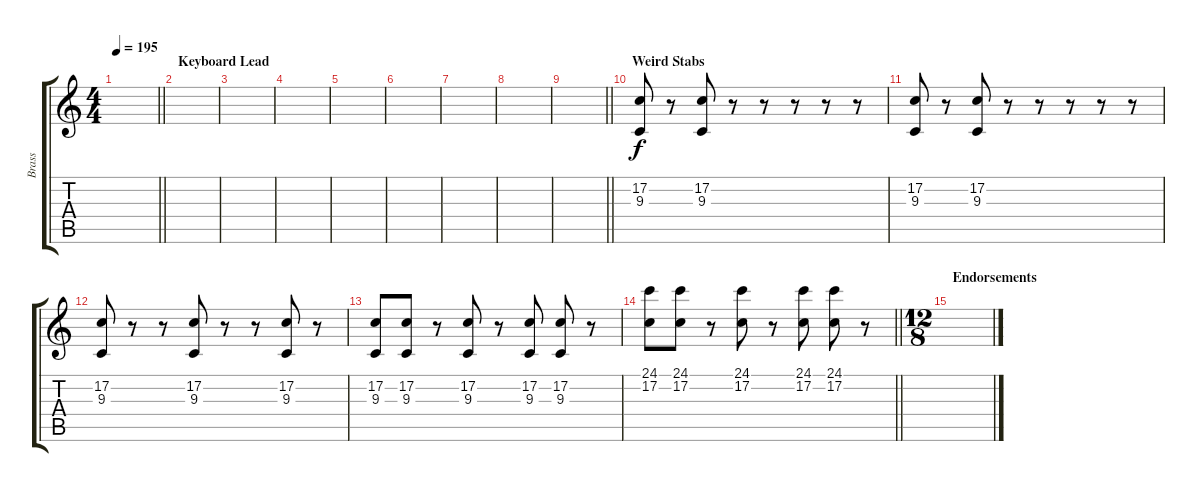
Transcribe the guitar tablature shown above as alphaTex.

\track ("Brass" "Brass") {instrument brasssection}
\staff {score tabs}
\tuning (C4 G3 Eb3 Bb2 F2 C2) {hide}
\ts (4 4)
\tempo 195
\clef g2
\barLineRight lightlight
\ks c
|
\section ("" "Keyboard Lead")
|
|
|
|
|
|
|
\barLineRight lightlight
|
\section ("" "Weird Stabs")
(17.2 9.3).8 r.8 (17.2 9.3).8 r.8 r.8 r.8 r.8 r.8 |
(17.2 9.3).8 r.8 (17.2 9.3).8 r.8 r.8 r.8 r.8 r.8 |
(17.2 9.3).8 r.8 r.8 (17.2 9.3).8 r.8 r.8 (17.2 9.3).8 r.8 |
(17.2 9.3).8 (17.2 9.3).8 r.8 (17.2 9.3).8 r.8 (17.2 9.3).8 (17.2 9.3).8 r.8 |
\barLineRight lightlight
(24.1 17.2).8 (24.1 17.2).8 r.8 (24.1 17.2).8 r.8 (24.1 17.2).8 (24.1 17.2).8 r.8 |
\ts (12 8)
\section ("" "Endorsements")
